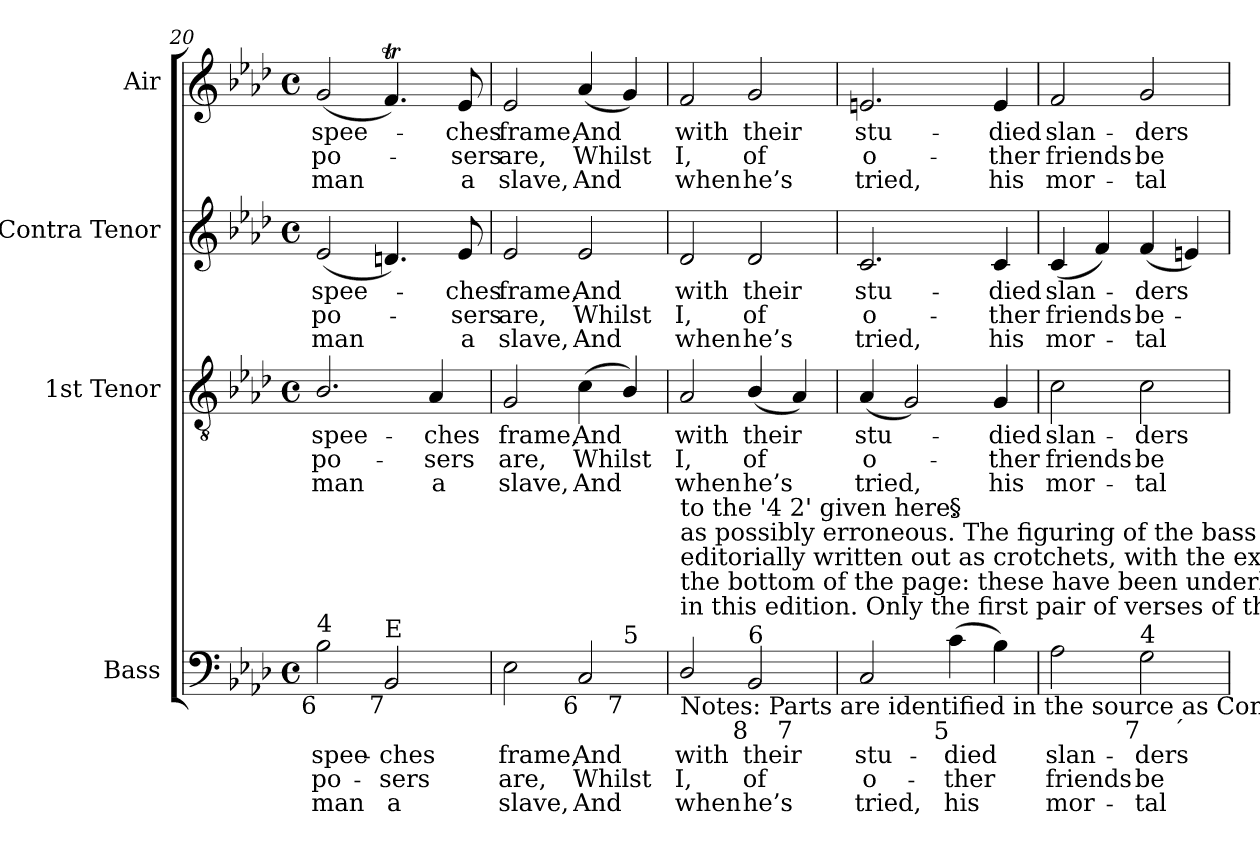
**kern	**text	**text	**text	**kern	**text	**text	**text	**kern	**text	**text	**text	**kern	**text	**text	**text
*part4	*part4	*part4	*part4	*part3	*part3	*part3	*part3	*part2	*part2	*part2	*part2	*part1	*part1	*part1	*part1
*staff4	*staff4	*staff4	*staff4	*staff3	*staff3	*staff3	*staff3	*staff2	*staff2	*staff2	*staff2	*staff1	*staff1	*staff1	*staff1
*I"Bass	*	*	*	*I"1st  Tenor	*	*	*	*I"Contra Tenor	*	*	*	*I"Air	*	*	*
*I'B.	*	*	*	*I'T 1.	*	*	*	*I'Ct.	*	*	*	*I'Air	*	*	*
*clefF4	*	*	*	*clefGv2	*	*	*	*clefG2	*	*	*	*clefG2	*	*	*
*	*	*	*	*ITrd7c12	*	*	*	*	*	*	*	*	*	*	*
*k[b-e-a-d-]	*	*	*	*k[b-e-a-d-]	*	*	*	*k[b-e-a-d-]	*	*	*	*k[b-e-a-d-]	*	*	*
*f:	*	*	*	*f:	*	*	*	*f:	*	*	*	*f:	*	*	*
*M4/4	*	*	*	*M4/4	*	*	*	*M4/4	*	*	*	*M4/4	*	*	*
*met(c)	*	*	*	*met(c)	*	*	*	*met(c)	*	*	*	*met(c)	*	*	*
=20	=20	=20	=20	=20	=20	=20	=20	=20	=20	=20	=20	=20	=20	=20	=20
!	!LO:LY:b:color=#000000	!LO:LY:b:color=#000000	!LO:LY:b:color=#000000	!	!	!	!	!	!	!	!	!	!	!	!
!	!	!	!	!	!LO:LY:b:color=#000000	!LO:LY:b:color=#000000	!LO:LY:b:color=#000000	!	!	!	!	!	!	!	!
!	!	!	!	!	!	!	!	!	!LO:LY:b:color=#000000	!LO:LY:b:color=#000000	!LO:LY:b:color=#000000	!	!	!	!
!LO:TX:b:rj:t=6	!	!	!	!	!	!	!	!	!	!	!	!	!	!	!
!LO:TX:t=4	!	!	!	!	!	!	!	!	!	!	!	!	!	!	!
!	!	!	!	!	!	!	!	!	!	!	!	!	!LO:LY:b:color=#000000	!LO:LY:b:color=#000000	!LO:LY:b:color=#000000
2B-i\	spee-	-po-	man	2.BB-i/	spee-	-po-	man	(2e-i/	spee-	-po-	man	(2gi/	spee-	-po-	man
!LO:TX:b:rj:t=7	!	!	!	!	!	!	!	!	!	!	!	!	!	!	!
!LO:TX:t=E	!	!	!	!	!	!	!	!	!	!	!	!	!	!	!
!	!LO:LY:b:color=#000000	!LO:LY:b:color=#000000	!LO:LY:b:color=#000000	!	!	!	!	!	!	!	!	!	!	!	!
2BB-i/	-ches	-sers	a	.	.	.	.	4.dni/)	.	.	.	4.fTi/)	.	.	.
!	!	!	!	!	!LO:LY:b:color=#000000	!LO:LY:b:color=#000000	!LO:LY:b:color=#000000	!	!	!	!	!	!	!	!
.	.	.	.	4AA-i/	-ches	-sers	a	.	.	.	.	.	.	.	.
!	!	!	!	!	!	!	!	!	!LO:LY:b:color=#000000	!LO:LY:b:color=#000000	!LO:LY:b:color=#000000	!	!	!	!
!	!	!	!	!	!	!	!	!	!	!	!	!	!LO:LY:b:color=#000000	!LO:LY:b:color=#000000	!LO:LY:b:color=#000000
.	.	.	.	.	.	.	.	8e-i/	-ches	-sers	a	8e-i/	-ches	-sers	a
=21	=21	=21	=21	=21	=21	=21	=21	=21	=21	=21	=21	=21	=21	=21	=21
!	!LO:LY:b:color=#000000	!LO:LY:b:color=#000000	!LO:LY:b:color=#000000	!	!	!	!	!	!	!	!	!	!	!	!
!	!	!	!	!	!LO:LY:b:color=#000000	!LO:LY:b:color=#000000	!LO:LY:b:color=#000000	!	!	!	!	!	!	!	!
!	!	!	!	!	!	!	!	!	!LO:LY:b:color=#000000	!LO:LY:b:color=#000000	!LO:LY:b:color=#000000	!	!	!	!
!	!	!	!	!	!	!	!	!	!	!	!	!	!LO:LY:b:color=#000000	!LO:LY:b:color=#000000	!LO:LY:b:color=#000000
*^	*	*	*	*	*	*	*	*	*	*	*	*	*	*	*
2E-i\	2.ryy	frame,	are,	slave,	2GGi/	frame,	are,	slave,	2e-i/	frame,	are,	slave,	2e-i/	frame,	are,	slave,
!	!	!LO:LY:b:color=#000000	!LO:LY:b:color=#000000	!LO:LY:b:color=#000000	!	!	!	!	!	!	!	!	!	!	!	!
!	!	!	!	!	!	!LO:LY:b:color=#000000	!LO:LY:b:color=#000000	!LO:LY:b:color=#000000	!	!	!	!	!	!	!	!
!	!	!	!	!	!	!	!	!	!	!LO:LY:b:color=#000000	!LO:LY:b:color=#000000	!LO:LY:b:color=#000000	!	!	!	!
!LO:TX:b:rj:t=6	!	!	!	!	!	!	!	!	!	!	!	!	!	!	!	!
!	!	!	!	!	!	!	!	!	!	!	!	!	!	!LO:LY:b:color=#000000	!LO:LY:b:color=#000000	!LO:LY:b:color=#000000
2Ci/	.	And	Whilst	And	(4Ci\	And	Whilst	And	2e-i/	And	Whilst	And	(4a-i/	And	Whilst	And
!	!LO:TX:b:rj:t=7	!	!	!	!	!	!	!	!	!	!	!	!	!	!	!
!	!LO:TX:t=5	!	!	!	!	!	!	!	!	!	!	!	!	!	!	!
.	4ryy	.	.	.	4BB-i/)	.	.	.	.	.	.	.	4gi/)	.	.	.
!!LO:LB:g=z
=22	=22	=22	=22	=22	=22	=22	=22	=22	=22	=22	=22	=22	=22	=22	=22	=22
!	!	!LO:LY:b:color=#000000	!LO:LY:b:color=#000000	!LO:LY:b:color=#000000	!	!	!	!	!	!	!	!	!	!	!	!
!	!	!	!	!	!	!LO:LY:b:color=#000000	!LO:LY:b:color=#000000	!LO:LY:b:color=#000000	!	!	!	!	!	!	!	!
!	!	!	!	!	!	!	!	!	!	!LO:LY:b:color=#000000	!LO:LY:b:color=#000000	!LO:LY:b:color=#000000	!	!	!	!
!LO:TX:b:t=Notes&colon; Parts are identified in the source as Contra Tenor - Tenor - Air - Bass, and have been re-ordered into the usual order	!	!	!	!	!	!	!	!	!	!	!	!	!	!	!	!
!LO:TX:t=in this edition. Only the first pair of verses of the text is underlaid in the source, with the other two pairs of verses printed at	!	!	!	!	!	!	!	!	!	!	!	!	!	!	!	!
!LO:TX:t=the bottom of the page&colon; these have been underlaid editorially. Grace notes printed in the source as small crotchets have been	!	!	!	!	!	!	!	!	!	!	!	!	!	!	!	!
!LO:TX:t=editorially written out as crotchets, with the exception of a tenor G on the first beat of the first full bar, which has been omitted	!	!	!	!	!	!	!	!	!	!	!	!	!	!	!	!
!LO:TX:t=as possibly erroneous. The figuring of the bass part in bar 19 has been editorially emended from the '4 3' given in the source	!	!	!	!	!	!	!	!	!	!	!	!	!	!	!	!
!LO:TX:t=to the '4 2' given here.	!	!	!	!	!	!	!	!	!	!	!	!	!	!	!	!
!	!	!	!	!	!	!	!	!	!	!	!	!	!	!LO:LY:b:color=#000000	!LO:LY:b:color=#000000	!LO:LY:b:color=#000000
2D-i/	2.ryy	with	I,	when	2AA-i/	with	I,	when	2d-i/	with	I,	when	2fi/	with	I,	when
!	!	!LO:LY:b:color=#000000	!LO:LY:b:color=#000000	!LO:LY:b:color=#000000	!	!	!	!	!	!	!	!	!	!	!	!
!	!	!	!	!	!	!LO:LY:b:color=#000000	!LO:LY:b:color=#000000	!LO:LY:b:color=#000000	!	!	!	!	!	!	!	!
!	!	!	!	!	!	!	!	!	!	!LO:LY:b:color=#000000	!LO:LY:b:color=#000000	!LO:LY:b:color=#000000	!	!	!	!
!LO:TX:b:rj:t=8	!	!	!	!	!	!	!	!	!	!	!	!	!	!	!	!
!LO:TX:t=6	!	!	!	!	!	!	!	!	!	!	!	!	!	!	!	!
!	!	!	!	!	!	!	!	!	!	!	!	!	!	!LO:LY:b:color=#000000	!LO:LY:b:color=#000000	!LO:LY:b:color=#000000
2BB-i/	.	their	of	he’s	(4BB-i/	their	of	he’s	2d-i/	their	of	he’s	2gi/	their	of	he’s
!	!LO:TX:b:rj:t=7	!	!	!	!	!	!	!	!	!	!	!	!	!	!	!
.	4ryy	.	.	.	4AA-i/)	.	.	.	.	.	.	.	.	.	.	.
*v	*v	*	*	*	*	*	*	*	*	*	*	*	*	*	*	*
=23	=23	=23	=23	=23	=23	=23	=23	=23	=23	=23	=23	=23	=23	=23	=23
*^	*	*	*	*	*	*	*	*	*	*	*	*	*	*	*
!	!	!LO:LY:b:color=#000000	!LO:LY:b:color=#000000	!LO:LY:b:color=#000000	!	!	!	!	!	!	!	!	!	!	!	!
*v	*v	*	*	*	*	*	*	*	*	*	*	*	*	*	*	*
*^	*	*	*	*	*	*	*	*	*	*	*	*	*	*	*
!	!	!	!	!	!	!LO:LY:b:color=#000000	!LO:LY:b:color=#000000	!LO:LY:b:color=#000000	!	!	!	!	!	!	!	!
*v	*v	*	*	*	*	*	*	*	*	*	*	*	*	*	*	*
*^	*	*	*	*	*	*	*	*	*	*	*	*	*	*	*
!	!	!	!	!	!	!	!	!	!	!LO:LY:b:color=#000000	!LO:LY:b:color=#000000	!LO:LY:b:color=#000000	!	!	!	!
*v	*v	*	*	*	*	*	*	*	*	*	*	*	*	*	*	*
*^	*	*	*	*	*	*	*	*	*	*	*	*	*	*	*
!LO:TX:b:rj:t=5	!	!	!	!	!	!	!	!	!	!	!	!	!	!	!	!
!LO:TX:t=§	!	!	!	!	!	!	!	!	!	!	!	!	!	!	!	!
!	!	!	!	!	!	!	!	!	!	!	!	!	!	!LO:LY:b:color=#000000	!LO:LY:b:color=#000000	!LO:LY:b:color=#000000
*v	*v	*	*	*	*	*	*	*	*	*	*	*	*	*	*	*
2Ci/	stu-	o-	tried,	(4AA-i/	stu-	o-	tried,	2.ci/	stu-	o-	tried,	2.eni/	stu-	o-	tried,
.	.	.	.	2GGi/)	.	.	.	.	.	.	.	.	.	.	.
!LO:TX:b:rj:t=5	!	!	!	!	!	!	!	!	!	!	!	!	!	!	!
!LO:TX:t=§	!	!	!	!	!	!	!	!	!	!	!	!	!	!	!
!	!LO:LY:b:color=#000000	!LO:LY:b:color=#000000	!LO:LY:b:color=#000000	!	!	!	!	!	!	!	!	!	!	!	!
(4ci\	-died	-ther	his	.	.	.	.	.	.	.	.	.	.	.	.
!	!	!	!	!	!LO:LY:b:color=#000000	!LO:LY:b:color=#000000	!LO:LY:b:color=#000000	!	!	!	!	!	!	!	!
!	!	!	!	!	!	!	!	!	!LO:LY:b:color=#000000	!LO:LY:b:color=#000000	!LO:LY:b:color=#000000	!	!	!	!
!	!	!	!	!	!	!	!	!	!	!	!	!	!LO:LY:b:color=#000000	!LO:LY:b:color=#000000	!LO:LY:b:color=#000000
4B-i\)	.	.	.	4GGi/	-died	-ther	his	4ci/	-died	-ther	his	4ei/	-died	-ther	his
=24	=24	=24	=24	=24	=24	=24	=24	=24	=24	=24	=24	=24	=24	=24	=24
!	!LO:LY:b:color=#000000	!LO:LY:b:color=#000000	!LO:LY:b:color=#000000	!	!	!	!	!	!	!	!	!	!	!	!
!	!	!	!	!	!LO:LY:b:color=#000000	!LO:LY:b:color=#000000	!LO:LY:b:color=#000000	!	!	!	!	!	!	!	!
!	!	!	!	!	!	!	!	!	!LO:LY:b:color=#000000	!LO:LY:b:color=#000000	!LO:LY:b:color=#000000	!	!	!	!
!LO:TX:b:rj:t=6	!	!	!	!	!	!	!	!	!	!	!	!	!	!	!
!	!	!	!	!	!	!	!	!	!	!	!	!	!LO:LY:b:color=#000000	!LO:LY:b:color=#000000	!LO:LY:b:color=#000000
*^	*	*	*	*	*	*	*	*	*	*	*	*	*	*	*
2A-i\	2.ryy	slan-	friends	mor-	2Ci\	slan-	friends	mor-	(4ci/	slan-	friends	mor-	2fi/	slan-	friends	mor-
.	.	.	.	.	.	.	.	.	4fi/)	.	.	.	.	.	.	.
!	!	!LO:LY:b:color=#000000	!LO:LY:b:color=#000000	!LO:LY:b:color=#000000	!	!	!	!	!	!	!	!	!	!	!	!
!	!	!	!	!	!	!LO:LY:b:color=#000000	!LO:LY:b:color=#000000	!LO:LY:b:color=#000000	!	!	!	!	!	!	!	!
!	!	!	!	!	!	!	!	!	!	!LO:LY:b:color=#000000	!LO:LY:b:color=#000000	!LO:LY:b:color=#000000	!	!	!	!
!LO:TX:b:rj:t=7	!	!	!	!	!	!	!	!	!	!	!	!	!	!	!	!
!LO:TX:t=4	!	!	!	!	!	!	!	!	!	!	!	!	!	!	!	!
!	!	!	!	!	!	!	!	!	!	!	!	!	!	!LO:LY:b:color=#000000	!LO:LY:b:color=#000000	!LO:LY:b:color=#000000
2Gi\	.	-ders	be-	-tal	2Ci\	-ders	be-	-tal	(4fi/	-ders	be-	-tal	2gi/	-ders	be-	-tal
!	!LO:TX:b:rj:t=´	!	!	!	!	!	!	!	!	!	!	!	!	!	!	!
.	4ryy	.	.	.	.	.	.	.	4eni/)	.	.	.	.	.	.	.
*v	*v	*	*	*	*	*	*	*	*	*	*	*	*	*	*	*
=	=	=	=	=	=	=	=	=	=	=	=	=	=	=	=
*-	*-	*-	*-	*-	*-	*-	*-	*-	*-	*-	*-	*-	*-	*-	*-
